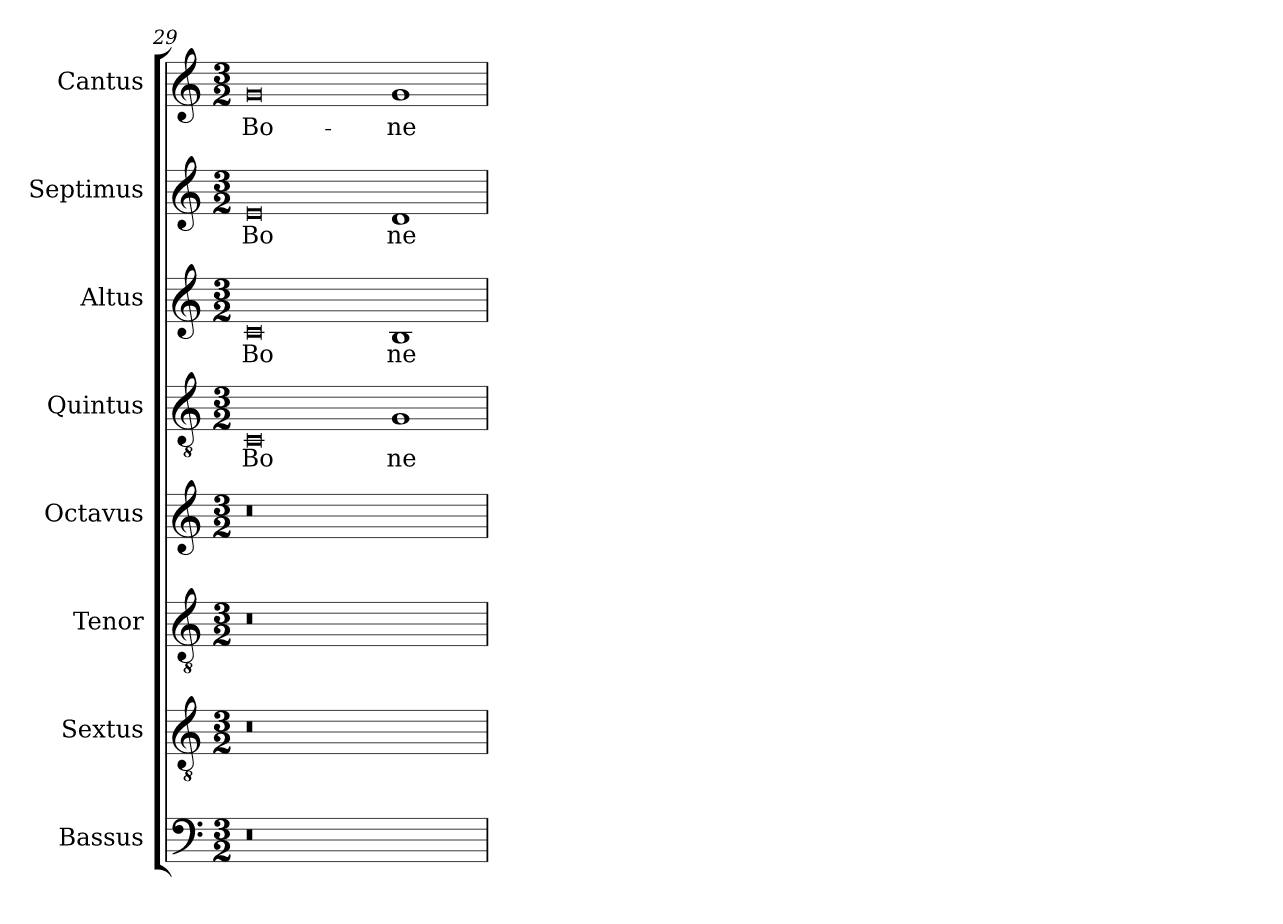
**kern	**kern	**kern	**kern	**kern	**text	**kern	**text	**kern	**text	**kern	**text
*part8	*part7	*part6	*part5	*part4	*part4	*part3	*part3	*part2	*part2	*part1	*part1
*staff8	*staff7	*staff6	*staff5	*staff4	*staff4	*staff3	*staff3	*staff2	*staff2	*staff1	*staff1
*I"Bassus	*I"Sextus	*I"Tenor	*I"Octavus	*I"Quintus	*	*I"Altus	*	*I"Septimus	*	*I"Cantus	*
*clefF4	*clefGv2	*clefGv2	*clefG2	*clefGv2	*	*clefG2	*	*clefG2	*	*clefG2	*
*	*	*	*	*	*	*	*	*k[]	*	*	*
*	*	*	*	*	*	*	*	*C:	*	*	*
*M3/2	*M3/2	*M3/2	*M3/2	*M3/2	*	*M3/2	*	*M3/2	*	*M3/2	*
=29	=29	=29	=29	=29	=29	=29	=29	=29	=29	=29	=29
!	!	!	!	!	!LO:LY:b:cj	!	!LO:LY:b:cj	!	!LO:LY:b:cj	!	!LO:LY:b:cj
0.r	0.r	0.r	0.r	0C	Bo	0c	Bo	0e	Bo	0g	Bo-
!	!	!	!	!	!LO:LY:b:cj	!	!LO:LY:b:cj	!	!LO:LY:b:cj	!	!LO:LY:b:cj
.	.	.	.	1G	ne	1B	ne	1d	ne	1g	-ne
=	=	=	=	=	=	=	=	=	=	=	=
*-	*-	*-	*-	*-	*-	*-	*-	*-	*-	*-	*-
